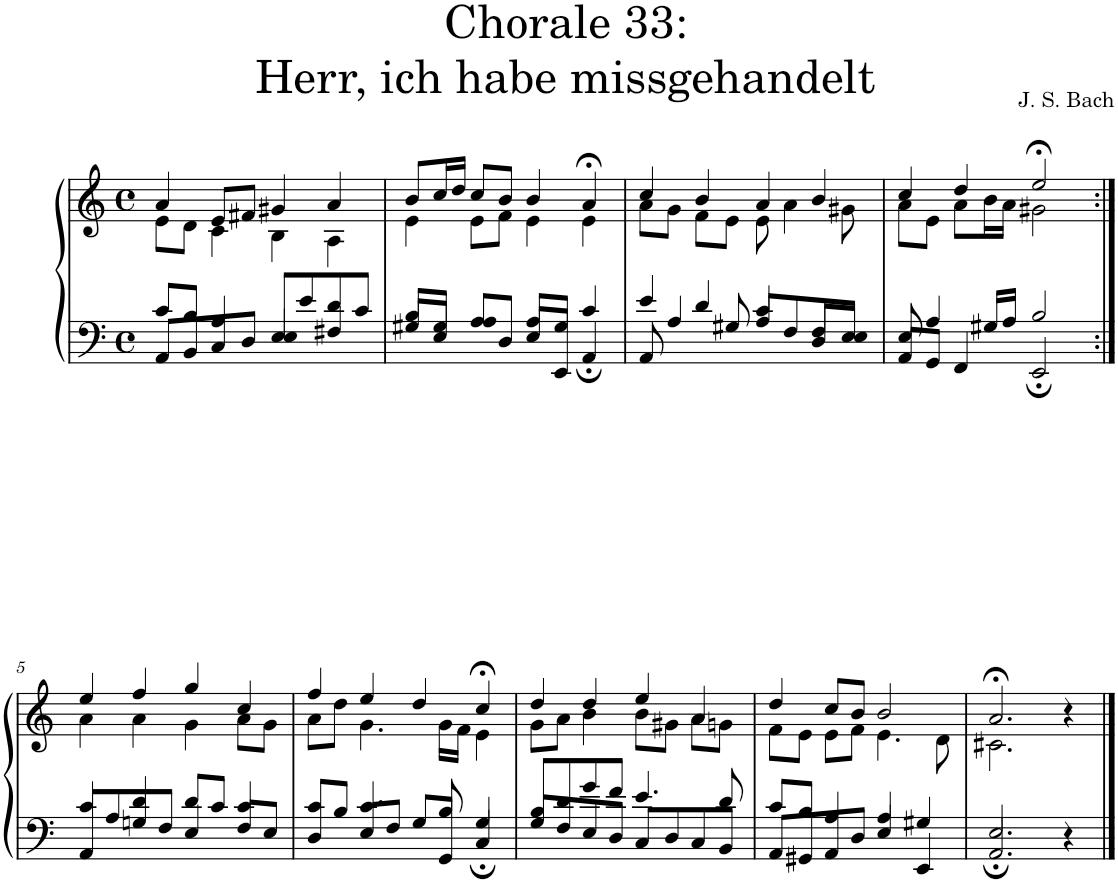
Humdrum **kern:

**kern	**kern
*part1	*part1
*staff2	*staff1
*I"S,A	*
*clefF4	*clefG2
*k[]	*k[]
*M4/4	*M4/4
*met(c)	*met(c)
=1	=1
*^	*^
8c/L	8AA/L	4a/	8e\L
8B/J	8BB/	.	8d\J
4A/	8C/	8e/L	4c\
.	8D/J	8f#X/J	.
8E/L	4E/	4g#X/	4B\
8e/	.	.	.
8d/	4F#X/	4a/	4A\
8c/J	.	.	.
=2	=2	=2	=2
8B/L	8G#X/L	8b/L	4e\
8G#/J	8E/J	16cc/L	.
.	.	16dd/JJ	.
4A/	8A/L	8cc/L	8e\L
.	8D/J	8b/J	8f\J
8A/L	8E/L	4b/	4e\
8G#/J	8EE/J	.	.
4c/	4AA;/	4a;</	4e\
=3	=3	=3	=3
4e/	8AA/	4cc/	8a\L
.	4A/	.	8g\J
4d/	.	4b/	8f\L
.	8G#X/	.	8e\J
4c/	8A/L	4a/	8e\
.	8F/	.	4a\
8F/L	8D/	4b/	.
8E/J	8E/J	.	8g#X\
=4	=4	=4	=4
8E/	8AA/L	4cc/	8a\L
4A/	8GG/J	.	8e\J
.	4FF/	4dd/	8a\L
16G#X/LL	.	.	16b\L
16A/JJ	.	.	16a\JJ
2B/	2EE;/	2ee;</	2g#X\
!!LO:LB:g=z	!!
=5:|!	=5:|!	=5:|!	=5:|!
4c/	8AA/L	4ee/	4a\
.	8A/	.	.
4d/	8Gn/	4ff/	4a\
.	8F/J	.	.
8d/L	4E/	4gg/	4g\
8c/J	.	.	.
4c/	8F/L	4cc/	8a\L
.	8E/J	.	8g\J
=6	=6	=6	=6
8c/L	4D/	4ff/	8a\L
8B/J	.	.	8dd\J
4.c/	8E/L	4ee/	4.g\
.	8F/J	.	.
.	8G/L	4dd/	.
8B/	8GG/J	.	16g\LL
.	.	.	16f\JJ
4G/	4C;/	4cc;</	4e\
=7	=7	=7	=7
8B/L	8G/L	4dd/	8g\L
8d/	8F/	.	8a\J
8g/	8E/	4dd/	4b\
8f/J	8D/J	.	.
4.e/	8C/L	4ee/	8b\L
.	8D/	.	8g#X\J
.	8C/	4a/	8a\L
8d/	8BB/J	.	8gn\J
=8	=8	=8	=8
8c/L	8AA/L	4dd/	8f\L
8B/J	8GG#X/	.	8e\J
4A/	8AA/	8cc/L	8e\L
.	8D/J	8b/J	8f\J
4A/	4E/	2b/	4.e\
4G#X/	4EE/	.	.
.	.	.	8d\
=9	=9	=9	=9
*	*^	*	*^
2.E/	2.ryy	2.AA;/	2.a;</	2.c#X\	2.ryy
4r	4ryy	4ryy	4r	4ryy	4ryy
*v	*v	*v	*	*	*
*	*v	*v	*v
==	==
*-	*-
